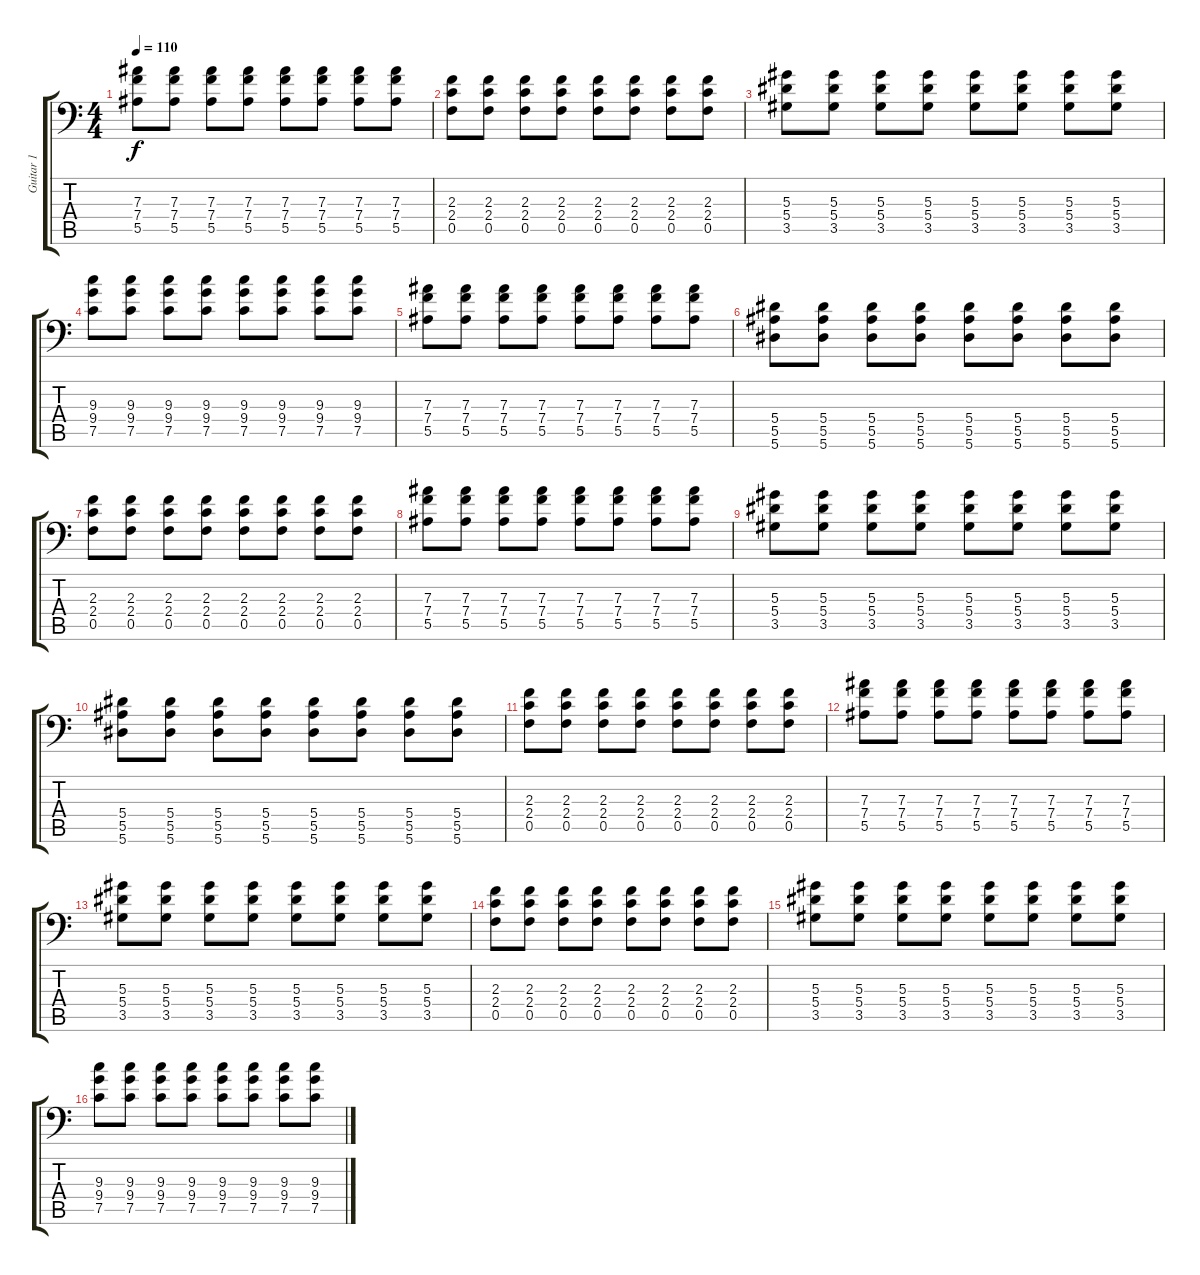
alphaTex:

\track ("Guitar 1" "Guitar 1") {instrument acousticguitarsteel}
\staff {score tabs}
\tuning (C4 G3 Eb3 Bb2 F2 Bb1) {hide}
\ts (4 4)
\tempo 110
\clef f4
\ks c
(7.3 7.4 5.5).8{dy f} (7.3 7.4 5.5).8 (7.3 7.4 5.5).8 (7.3 7.4 5.5).8 (7.3 7.4 5.5).8 (7.3 7.4 5.5).8 (7.3 7.4 5.5).8 (7.3 7.4 5.5).8 |
(2.3 2.4 0.5).8 (2.3 2.4 0.5).8 (2.3 2.4 0.5).8 (2.3 2.4 0.5).8 (2.3 2.4 0.5).8 (2.3 2.4 0.5).8 (2.3 2.4 0.5).8 (2.3 2.4 0.5).8 |
(5.3 5.4 3.5).8 (5.3 5.4 3.5).8 (5.3 5.4 3.5).8 (5.3 5.4 3.5).8 (5.3 5.4 3.5).8 (5.3 5.4 3.5).8 (5.3 5.4 3.5).8 (5.3 5.4 3.5).8 |
(9.3 9.4 7.5).8 (9.3 9.4 7.5).8 (9.3 9.4 7.5).8 (9.3 9.4 7.5).8 (9.3 9.4 7.5).8 (9.3 9.4 7.5).8 (9.3 9.4 7.5).8 (9.3 9.4 7.5).8 |
(7.3 7.4 5.5).8 (7.3 7.4 5.5).8 (7.3 7.4 5.5).8 (7.3 7.4 5.5).8 (7.3 7.4 5.5).8 (7.3 7.4 5.5).8 (7.3 7.4 5.5).8 (7.3 7.4 5.5).8 |
(5.4 5.5 5.6).8 (5.4 5.5 5.6).8 (5.4 5.5 5.6).8 (5.4 5.5 5.6).8 (5.4 5.5 5.6).8 (5.4 5.5 5.6).8 (5.4 5.5 5.6).8 (5.4 5.5 5.6).8 |
(2.3 2.4 0.5).8 (2.3 2.4 0.5).8 (2.3 2.4 0.5).8 (2.3 2.4 0.5).8 (2.3 2.4 0.5).8 (2.3 2.4 0.5).8 (2.3 2.4 0.5).8 (2.3 2.4 0.5).8 |
(7.3 7.4 5.5).8 (7.3 7.4 5.5).8 (7.3 7.4 5.5).8 (7.3 7.4 5.5).8 (7.3 7.4 5.5).8 (7.3 7.4 5.5).8 (7.3 7.4 5.5).8 (7.3 7.4 5.5).8 |
(5.3 5.4 3.5).8 (5.3 5.4 3.5).8 (5.3 5.4 3.5).8 (5.3 5.4 3.5).8 (5.3 5.4 3.5).8 (5.3 5.4 3.5).8 (5.3 5.4 3.5).8 (5.3 5.4 3.5).8 |
(5.4 5.5 5.6).8 (5.4 5.5 5.6).8 (5.4 5.5 5.6).8 (5.4 5.5 5.6).8 (5.4 5.5 5.6).8 (5.4 5.5 5.6).8 (5.4 5.5 5.6).8 (5.4 5.5 5.6).8 |
(2.3 2.4 0.5).8 (2.3 2.4 0.5).8 (2.3 2.4 0.5).8 (2.3 2.4 0.5).8 (2.3 2.4 0.5).8 (2.3 2.4 0.5).8 (2.3 2.4 0.5).8 (2.3 2.4 0.5).8 |
(7.3 7.4 5.5).8 (7.3 7.4 5.5).8 (7.3 7.4 5.5).8 (7.3 7.4 5.5).8 (7.3 7.4 5.5).8 (7.3 7.4 5.5).8 (7.3 7.4 5.5).8 (7.3 7.4 5.5).8 |
(5.3 5.4 3.5).8 (5.3 5.4 3.5).8 (5.3 5.4 3.5).8 (5.3 5.4 3.5).8 (5.3 5.4 3.5).8 (5.3 5.4 3.5).8 (5.3 5.4 3.5).8 (5.3 5.4 3.5).8 |
(2.3 2.4 0.5).8 (2.3 2.4 0.5).8 (2.3 2.4 0.5).8 (2.3 2.4 0.5).8 (2.3 2.4 0.5).8 (2.3 2.4 0.5).8 (2.3 2.4 0.5).8 (2.3 2.4 0.5).8 |
(5.3 5.4 3.5).8 (5.3 5.4 3.5).8 (5.3 5.4 3.5).8 (5.3 5.4 3.5).8 (5.3 5.4 3.5).8 (5.3 5.4 3.5).8 (5.3 5.4 3.5).8 (5.3 5.4 3.5).8 |
(9.3 9.4 7.5).8 (9.3 9.4 7.5).8 (9.3 9.4 7.5).8 (9.3 9.4 7.5).8 (9.3 9.4 7.5).8 (9.3 9.4 7.5).8 (9.3 9.4 7.5).8 (9.3 9.4 7.5).8
